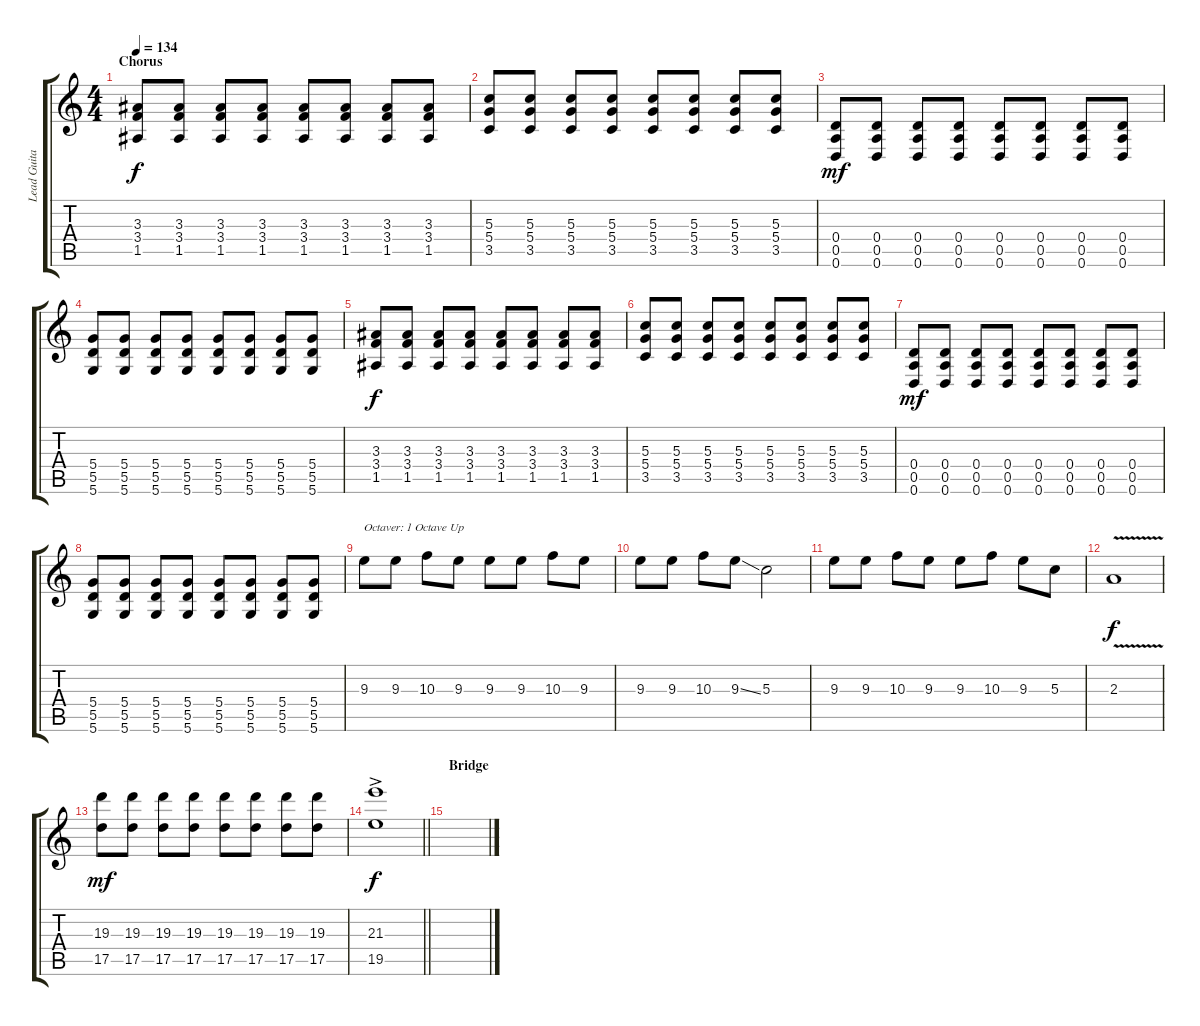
\track ("Lead Guitar" "Lead Guita") {instrument distortionguitar}
\staff {score tabs}
\tuning (E4 B3 G3 D3 A2 D2) {hide}
\ts (4 4)
\section ("" "Chorus")
\tempo 134
\clef g2
\ks c
(3.3 3.4 1.5).8{dy f} (3.3 3.4 1.5).8 (3.3 3.4 1.5).8 (3.3 3.4 1.5).8 (3.3 3.4 1.5).8 (3.3 3.4 1.5).8 (3.3 3.4 1.5).8 (3.3 3.4 1.5).8 |
(5.3 5.4 3.5).8 (5.3 5.4 3.5).8 (5.3 5.4 3.5).8 (5.3 5.4 3.5).8 (5.3 5.4 3.5).8 (5.3 5.4 3.5).8 (5.3 5.4 3.5).8 (5.3 5.4 3.5).8 |
(0.4 0.5 0.6).8{dy mf} (0.4 0.5 0.6).8 (0.4 0.5 0.6).8 (0.4 0.5 0.6).8 (0.4 0.5 0.6).8 (0.4 0.5 0.6).8 (0.4 0.5 0.6).8 (0.4 0.5 0.6).8 |
(5.4 5.5 5.6).8 (5.4 5.5 5.6).8 (5.4 5.5 5.6).8 (5.4 5.5 5.6).8 (5.4 5.5 5.6).8 (5.4 5.5 5.6).8 (5.4 5.5 5.6).8 (5.4 5.5 5.6).8 |
(3.3 3.4 1.5).8{dy f} (3.3 3.4 1.5).8 (3.3 3.4 1.5).8 (3.3 3.4 1.5).8 (3.3 3.4 1.5).8 (3.3 3.4 1.5).8 (3.3 3.4 1.5).8 (3.3 3.4 1.5).8 |
(5.3 5.4 3.5).8 (5.3 5.4 3.5).8 (5.3 5.4 3.5).8 (5.3 5.4 3.5).8 (5.3 5.4 3.5).8 (5.3 5.4 3.5).8 (5.3 5.4 3.5).8 (5.3 5.4 3.5).8 |
(0.4 0.5 0.6).8{dy mf} (0.4 0.5 0.6).8 (0.4 0.5 0.6).8 (0.4 0.5 0.6).8 (0.4 0.5 0.6).8 (0.4 0.5 0.6).8 (0.4 0.5 0.6).8 (0.4 0.5 0.6).8 |
(5.4 5.5 5.6).8 (5.4 5.5 5.6).8 (5.4 5.5 5.6).8 (5.4 5.5 5.6).8 (5.4 5.5 5.6).8 (5.4 5.5 5.6).8 (5.4 5.5 5.6).8 (5.4 5.5 5.6).8 |
9.3.8{txt "Octaver: 1 Octave Up "} 9.3.8 10.3.8 9.3.8 9.3.8 9.3.8 10.3.8 9.3.8 |
9.3.8 9.3.8 10.3.8 9.3{ss}.8 5.3.2 |
9.3.8 9.3.8 10.3.8 9.3.8 9.3.8 10.3.8 9.3.8 5.3.8 |
2.3{v}.1{dy f} |
(19.3 17.5).8{dy mf} (19.3 17.5).8 (19.3 17.5).8 (19.3 17.5).8 (19.3 17.5).8 (19.3 17.5).8 (19.3 17.5).8 (19.3 17.5).8 |
\barLineRight lightlight
(21.3{ac} 19.5{ac}).1{dy f} |
\section ("" "Bridge")
